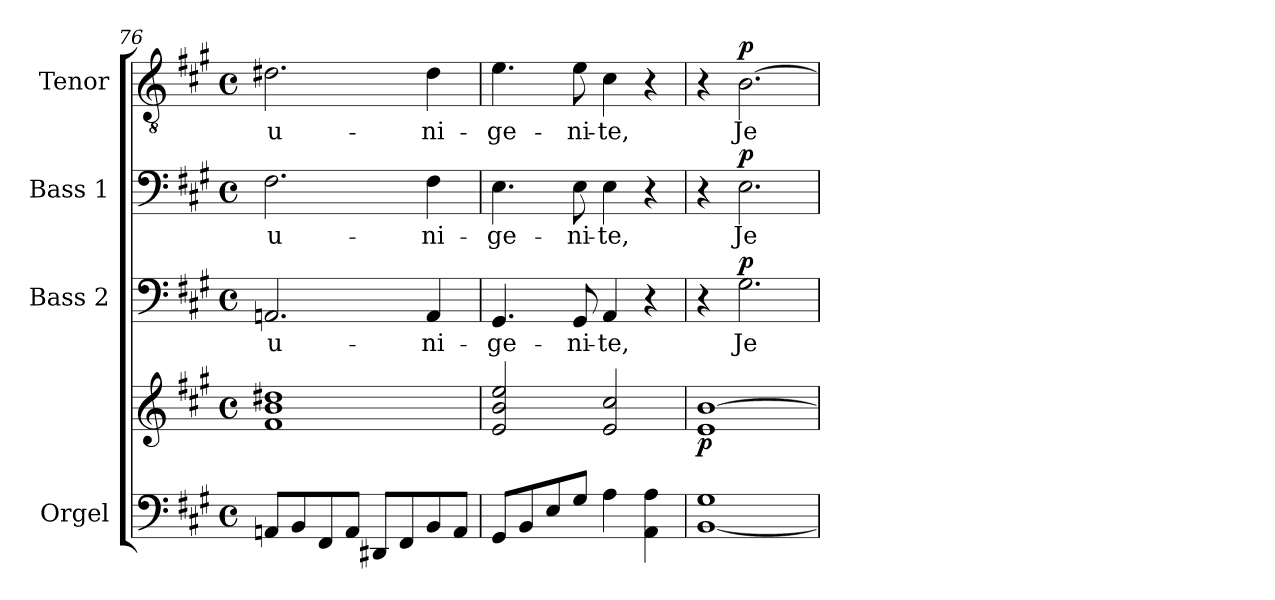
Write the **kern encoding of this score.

**kern	**kern	**dynam	**kern	**text	**dynam	**kern	**text	**dynam	**kern	**text	**dynam
*part4	*part4	*part4	*part3	*part3	*part3	*part2	*part2	*part2	*part1	*part1	*part1
*staff5	*staff4	*staff4/5	*staff3	*staff3	*staff3	*staff2	*staff2	*staff2	*staff1	*staff1	*staff1
*I"Orgel	*	*	*I"Bass 2	*	*	*I"Bass 1	*	*	*I"Tenor	*	*
*I'Org.	*	*	*I'B2.	*	*	*I'B1.	*	*	*I'T.	*	*
!!LO:PB:g=z
*clefF4	*clefG2	*	*clefF4	*	*	*clefF4	*	*	*clefGv2	*	*
*k[f#c#g#]	*k[f#c#g#]	*	*k[f#c#g#]	*	*	*k[f#c#g#]	*	*	*k[f#c#g#]	*	*
*A:	*A:	*	*A:	*	*	*A:	*	*	*A:	*	*
*M4/4	*M4/4	*	*M4/4	*	*	*M4/4	*	*	*M4/4	*	*
*met(c)	*met(c)	*	*met(c)	*	*	*met(c)	*	*	*met(c)	*	*
=76	=76	=76	=76	=76	=76	=76	=76	=76	=76	=76	=76
!	!	!	!	!LO:LY:b	!	!	!LO:LY:b	!	!	!LO:LY:b	!
8AAn/L	1f# 1b 1dd#X	.	2.AAn/	u-	.	2.F#\	u-	.	2.d#X\	u-	.
8BB/	.	.	.	.	.	.	.	.	.	.	.
8FF#/	.	.	.	.	.	.	.	.	.	.	.
8AA/J	.	.	.	.	.	.	.	.	.	.	.
8DD#X/L	.	.	.	.	.	.	.	.	.	.	.
8FF#/	.	.	.	.	.	.	.	.	.	.	.
!	!	!	!	!LO:LY:b	!	!	!LO:LY:b	!	!	!LO:LY:b	!
8BB/	.	.	4AA/	-ni-	.	4F#\	-ni-	.	4d#\	-ni-	.
8AA/J	.	.	.	.	.	.	.	.	.	.	.
=77	=77	=77	=77	=77	=77	=77	=77	=77	=77	=77	=77
!	!	!	!	!LO:LY:b	!	!	!LO:LY:b	!	!	!LO:LY:b	!
8GG#/L	2e/ 2b/ 2ee/	.	4.GG#/	-ge-	.	4.E\	-ge-	.	4.e\	-ge-	.
8BB/	.	.	.	.	.	.	.	.	.	.	.
8E/	.	.	.	.	.	.	.	.	.	.	.
!	!	!	!	!LO:LY:b	!	!	!LO:LY:b	!	!	!LO:LY:b	!
8G#/J	.	.	8GG#/	-ni-	.	8E\	-ni-	.	8e\	-ni-	.
!	!	!	!	!LO:LY:b	!	!	!LO:LY:b	!	!	!LO:LY:b	!
4A\	2e/ 2cc#/	.	4AA/	-te,	.	4E\	-te,	.	4c#\	-te,	.
4AA\ 4A\	.	.	4r	.	.	4r	.	.	4r	.	.
=78	=78	=78	=78	=78	=78	=78	=78	=78	=78	=78	=78
!	!	!LO:DY:b	!	!	!	!	!	!	!	!	!
[<1BB 1G#	1e [>1b	p	4r	.	.	4r	.	.	4r	.	.
!	!	!	!	!LO:LY:b	!LO:DY:a	!	!LO:LY:b	!LO:DY:a	!	!LO:LY:b	!LO:DY:a
.	.	.	2.G#\	Je-	p	2.E\	Je-	p	[2.B\	Je-	p
=	=	=	=	=	=	=	=	=	=	=	=
*-	*-	*-	*-	*-	*-	*-	*-	*-	*-	*-	*-
